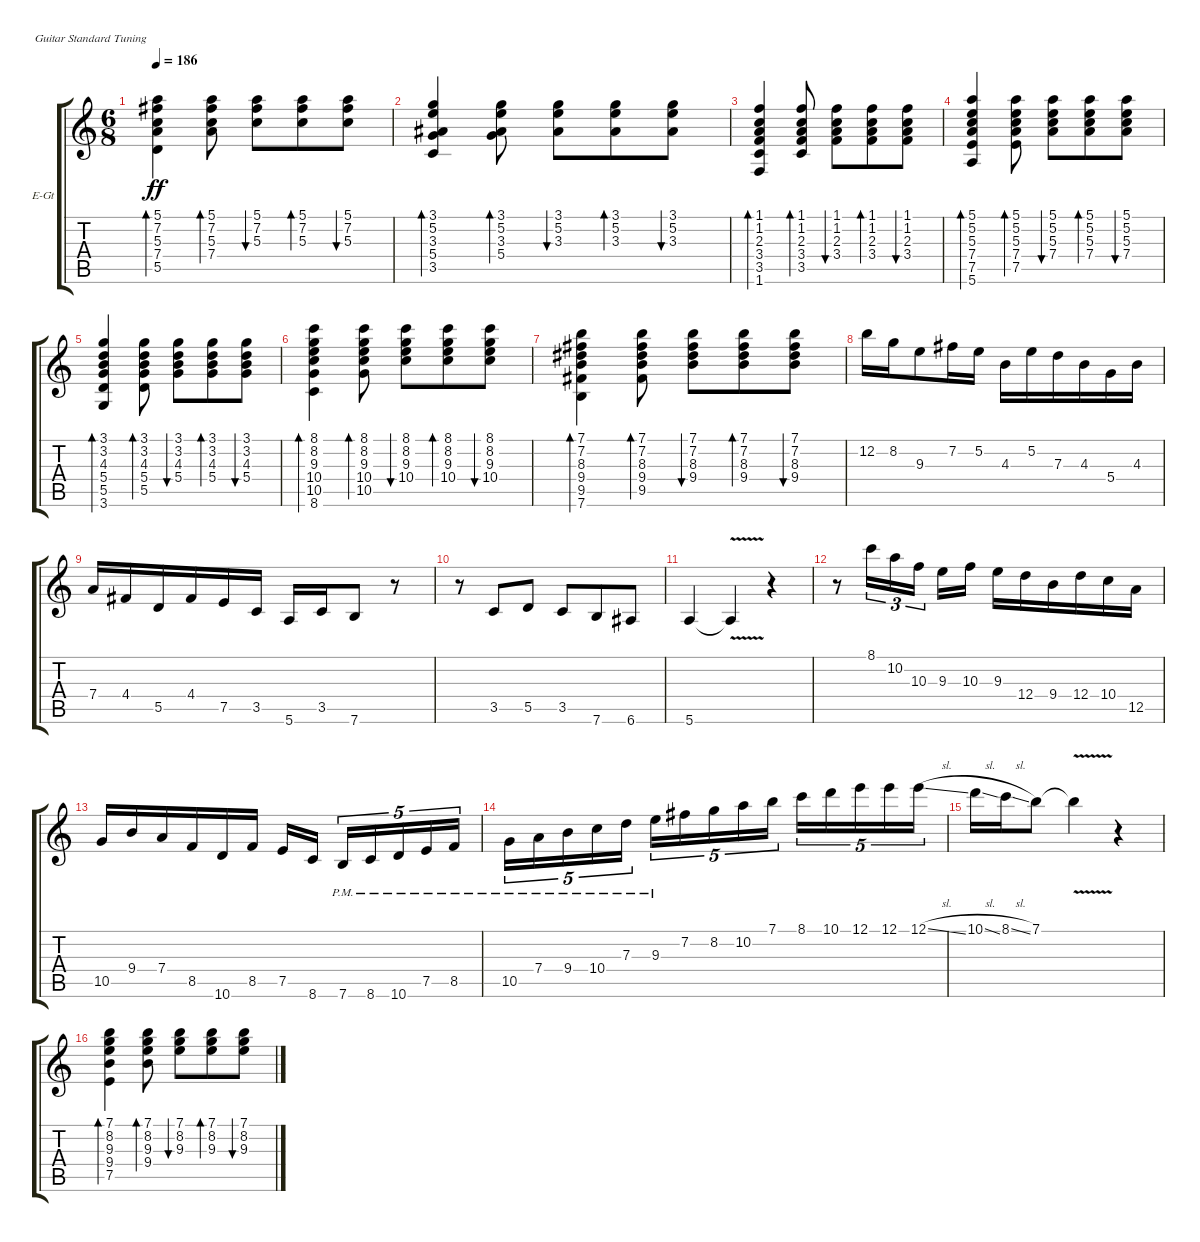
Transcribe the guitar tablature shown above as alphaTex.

\bracketExtendMode groupsimilarinstruments
\firstSystemTrackNameOrientation horizontal
\otherSystemsTrackNameOrientation horizontal
\track ("Al" "E-Gt") {instrument electricguitarclean}
\staff {score tabs}
\tuning (E4 B3 G3 D3 A2 E2)
\ts (6 8)
\tempo 186
\clef g2
\ks c
(5.5 7.4 5.3 7.2 5.1).4{bd 135 dy ff} (7.4 5.3 7.2 5.1).8{bd 62} (5.3 7.2 5.1).8{bu 61} (5.3 7.2 5.1).8{bd 60} (5.3 7.2 5.1).8{bu 59} |
(3.5 5.4 3.3 5.2 3.1).4{bd 124} (5.4 3.3 5.2 3.1).8{bd 60} (3.3 5.2 3.1).8{bu 59} (3.3 5.2 3.1).8{bd 58} (3.3 5.2 3.1).8{bu 58} |
(1.6 3.5 3.4 2.3 1.2 1.1).4{bd 133} (3.5 3.4 2.3 1.2 1.1).8{bd 58} (3.4 2.3 1.2 1.1).8{bu 58} (3.4 2.3 1.2 1.1).8{bd 58} (3.4 2.3 1.2 1.1).8{bu 58} |
(5.6 7.5 7.4 5.3 5.2 5.1).4{bd 121} (7.5 7.4 5.3 5.2 5.1).8{bd 53} (7.4 5.3 5.2 5.1).8{bu 52} (7.4 5.3 5.2 5.1).8{bd 51} (7.4 5.3 5.2 5.1).8{bu 51} |
(3.6 5.5 5.4 4.3 3.2 3.1).4{bd 118} (5.5 5.4 4.3 3.2 3.1).8{bd 51} (5.4 4.3 3.2 3.1).8{bu 51} (5.4 4.3 3.2 3.1).8{bd 51} (5.4 4.3 3.2 3.1).8{bu 51} |
(8.6 10.5 10.4 9.3 8.2 8.1).4{bd 107} (10.5 10.4 9.3 8.2 8.1).8{bd 51} (10.4 9.3 8.2 8.1).8{bu 51} (10.4 9.3 8.2 8.1).8{bd 51} (10.4 9.3 8.2 8.1).8{bu 51} |
(7.6 9.5 9.4 8.3 7.2 7.1).4{bd 124} (9.5 9.4 8.3 7.2 7.1).8{bd 53} (9.4 8.3 7.2 7.1).8{bu 52} (9.4 8.3 7.2 7.1).8{bd 51} (9.4 8.3 7.2 7.1).8{bu 51} |
12.2.16 8.2.16 9.3.8 7.2.16 5.2.16 4.3.16 5.2.16 7.3.16 4.3.16 5.4.16 4.3.16 |
7.4.16 4.4.16 5.5.16 4.4.16 7.5.16 3.5.16 5.6.16 3.5.16 7.6.8 r.8 |
r.8 3.5.8 5.5.8 3.5.8 7.6.8 6.6.8 |
5.6.4 5.6{v t}.4 r.4 |
r.8 8.1.16{tu (3 2)} 10.2.16{tu (3 2)} 10.3.16{tu (3 2)} 9.3.16 10.3.16 9.3.16 12.4.16 9.4.16 12.4.16 10.4.16 12.5.16 |
10.5.16 9.4.16 7.4.16 8.5.16 10.6.16 8.5.16 7.5.16 8.6.16 7.6{pm}.16{tu (5 4)} 8.6{pm}.16{tu (5 4)} 10.6{pm}.16{tu (5 4)} 7.5{pm}.16{tu (5 4)} 8.5{pm}.16{tu (5 4)} |
10.5{pm}.16{tu (5 4)} 7.4{pm}.16{tu (5 4)} 9.4{pm}.16{tu (5 4)} 10.4{pm}.16{tu (5 4)} 7.3{pm}.16{tu (5 4)} 9.3{pm}.16{tu (5 4)} 7.2.16{tu (5 4)} 8.2.16{tu (5 4)} 10.2.16{tu (5 4)} 7.1.16{tu (5 4)} 8.1.16{tu (5 4)} 10.1.16{tu (5 4)} 12.1.16{tu (5 4)} 12.1.16{tu (5 4)} 12.1{sl}.16{tu (5 4)} |
10.1{sl}.16 8.1{sl}.16 7.1.8 7.1{v t}.4 r.4 |
(7.5 9.4 9.3 8.2 7.1).4{bd 99} (9.4 9.3 8.2 7.1).8{bd 69} (9.3 8.2 7.1).8{bu 68} (9.3 8.2 7.1).8{bd 67} (9.3 8.2 7.1).8{bu 66}
